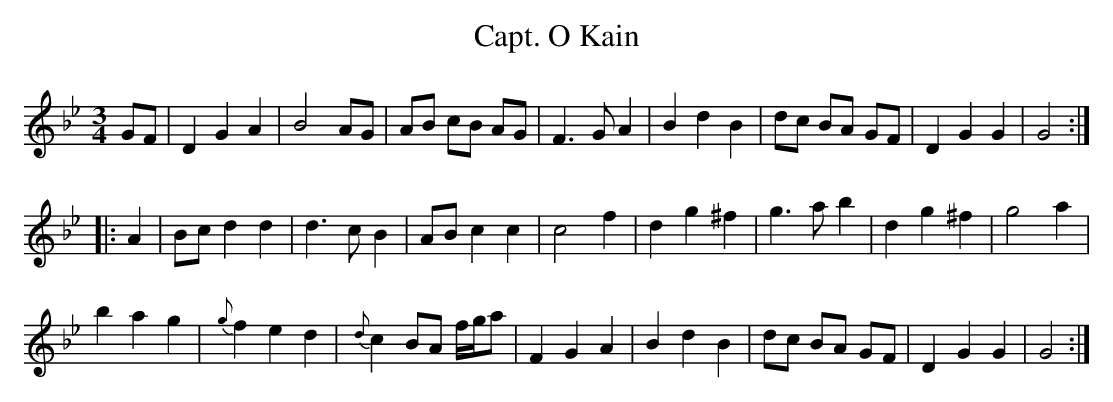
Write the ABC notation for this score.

X:1
T:Capt. O Kain
M:3/4
K:Gm
GF|\
D2G2 A2| B4 AG| AB cB AG| F3G A2| \
B2d2 B2| dc BA GF| D2G2 G2| G4:|
|:A2|\
Bcd2 d2| d3c B2| ABc2 c2| c4 f2| \
d2g2 ^f2| g3a b2| d2g2 ^f2| g4 a2|
b2a2 g2| {g}f2 e2 d2| {d}c2BA f/g/a| F2G2 A2| \
B2d2 B2| dc BA GF| D2G2G2| G4:|
